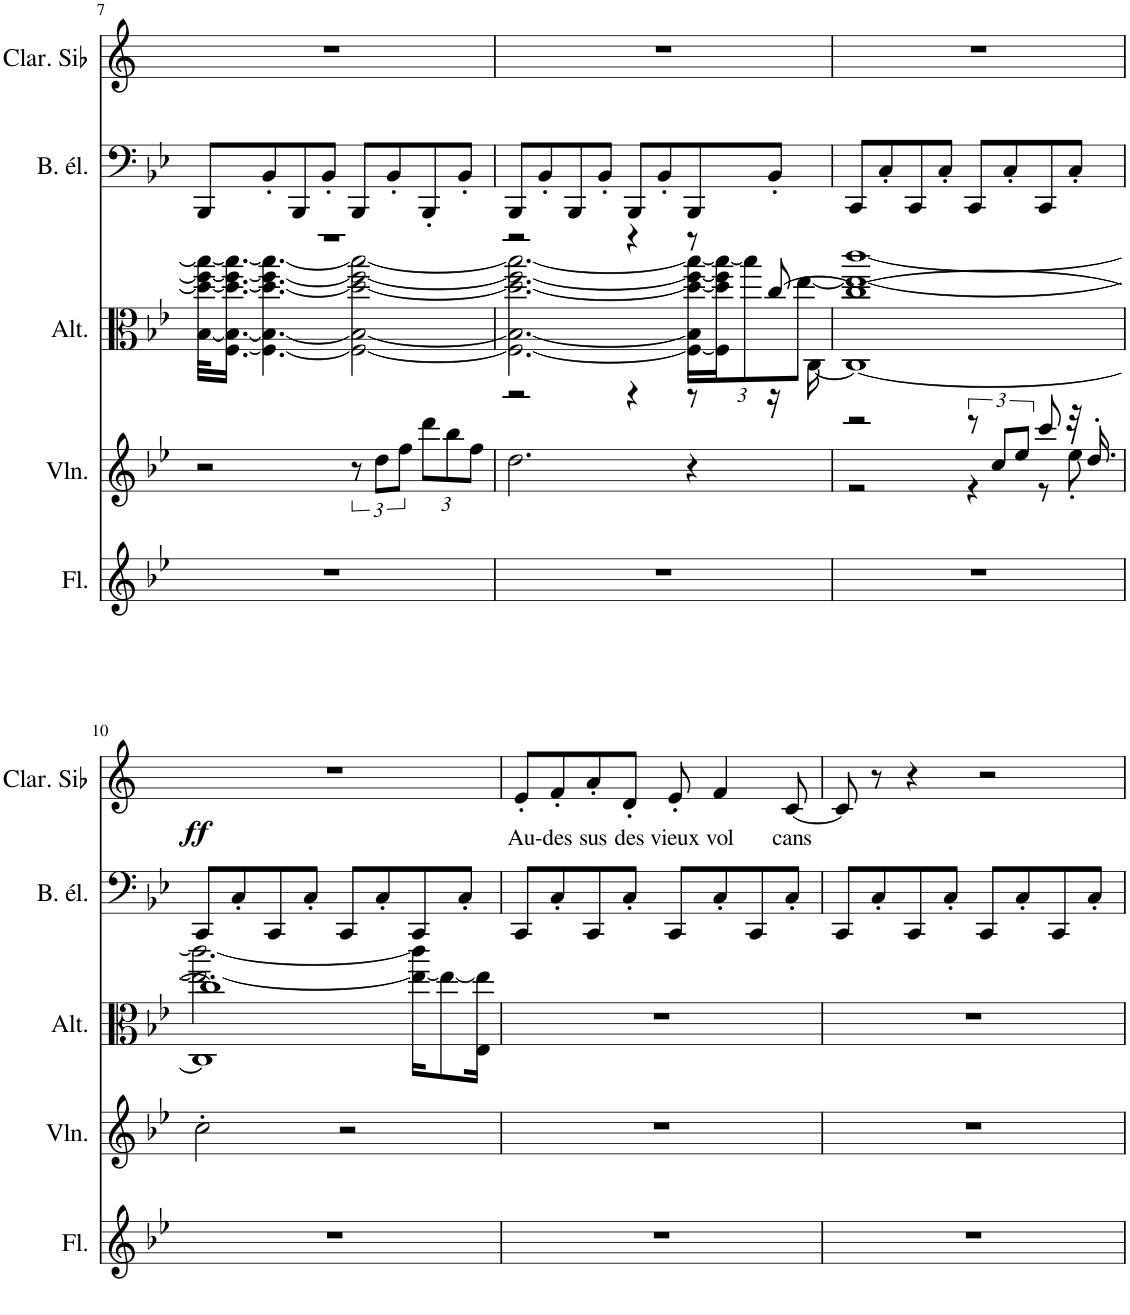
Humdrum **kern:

**kern	**kern	**kern	**kern	**kern	**text	**dynam
*part5	*part4	*part3	*part2	*part1	*part1	*part1
*staff5	*staff4	*staff3	*staff2	*staff1	*staff1	*staff1
*I"Flûte	*I"Violon	*I"Altos, VIOLINES	*I"Basse électrique	*I"Clarinette en Sib	*	*
*I'Fl.	*I'Vln.	*I'Alt.	*I'B. él.	*I'Clar. Sib	*	*
!!LO:PB:g=z
*clefG2	*clefG2	*clefC3	*clefF4	*clefG2	*	*
*	*	*	*Trd7c12	*Trd1c2	*	*
*k[b-e-]	*k[b-e-]	*k[b-e-]	*k[b-e-]	*k[]	*	*
*M4/4	*M4/4	*M4/4	*M4/4	*M4/4	*	*
=7	=7	=7	=7	=7	=7	=7
*	*	*^	*	*	*	*
1r	2r	1r	[32B-\ 32dd\_ 32ff\_ 32bb-\_KLL	8BBB-/L	1r	.	.
.	.	.	[16.F\ 16.B-\_ 16.dd\_ 16.ff\_ 16.bb-\_JJ	.	.	.	.
.	.	.	4.F\_ 4.B-\_ 4.dd\_ 4.ff\_ 4.bb-\_	8BB-'/	.	.	.
.	.	.	.	8BBB-/	.	.	.
.	.	.	.	8BB-'/J	.	.	.
.	12r	.	2F\_ 2B-\_ 2dd\_ 2ff\_ 2bb-\_	8BBB-/L	.	.	.
.	12dd\L	.	.	.	.	.	.
.	.	.	.	8BB-'/	.	.	.
.	12ff\J	.	.	.	.	.	.
*	*Xbrackettup	*	*	*	*	*	*
.	12ddd\L	.	.	8BBB-'/	.	.	.
.	12bb-\	.	.	.	.	.	.
.	.	.	.	8BB-'/J	.	.	.
.	12ff\J	.	.	.	.	.	.
=8	=8	=8	=8	=8	=8	=8	=8
*	*	*	*^	*	*	*	*
1r	2.dd\	2r	2.F\_ 2.B-\_ 2.dd\_ 2.ff\_ 2.bb-\_	2r	8BBB-/L	1r	.	.
.	.	.	.	.	8BB-'/	.	.	.
.	.	.	.	.	8BBB-/	.	.	.
.	.	.	.	.	8BB-'/J	.	.	.
.	.	4r	.	4r	8BBB-/L	.	.	.
.	.	.	.	.	8BB-'/	.	.	.
*	*	*	*Xbrackettup	*	*	*	*	*
.	4r	8r	24F\_ 24B-\] 24dd\_ 24ff\_ 24bb-\_LL	8r	8BBB-/	.	.	.
.	.	.	24F\] 24dd\] 24ff\] 24bb-\_J	.	.	.	.	.
.	.	.	12bb-\]	.	.	.	.	.
.	.	[8cc/	.	16r	8BB-'/J	.	.	.
.	.	.	[12ee-\J	.	.	.	.	.
.	.	.	.	[16C\	.	.	.	.
=9	=9	=9	=9	=9	=9	=9	=9	=9
*	*^	*	*	*	*	*	*	*
1r	2r	2r	1cc_	1ee-_ [1ccc	1C_	8CC/L	1r	.	.
.	.	.	.	.	.	8C'/	.	.	.
.	.	.	.	.	.	8CC/	.	.	.
.	.	.	.	.	.	8C'/J	.	.	.
*	*brackettup	*	*	*	*	*	*	*	*
.	12r	4r	.	.	.	8CC/L	.	.	.
.	12cc/L	.	.	.	.	.	.	.	.
.	.	.	.	.	.	8C'/	.	.	.
.	12ee-/J	.	.	.	.	.	.	.	.
.	8ccc/	8r	.	.	.	8CC/	.	.	.
.	32r	8ee-'\	.	.	.	8C'/J	.	.	.
.	16.dd'/	.	.	.	.	.	.	.	.
*	*v	*v	*	*	*	*	*	*	*
!!LO:LB:g=z
=10	=10	=10	=10	=10	=10	=10	=10	=10
!	!	!	!	!	!	!	!	!LO:DY:b
1r	2cc'\	1cc]	2.ee-\_ 2.ccc\_	1C]	8CC/L	1r	.	ff
.	.	.	.	.	8C'/	.	.	.
.	.	.	.	.	8CC/	.	.	.
.	.	.	.	.	8C'/J	.	.	.
.	2r	.	.	.	8CC/L	.	.	.
.	.	.	.	.	8C'/	.	.	.
.	.	.	16ee-\_ 16ccc\]KL	.	8CC/	.	.	.
.	.	.	8ee-\_	.	.	.	.	.
.	.	.	.	.	8C'/J	.	.	.
.	.	.	16E-\ 16ee-\]Jk	.	.	.	.	.
*	*	*	*v	*v	*	*	*	*
=11	=11	=11	=11	=11	=11	=11	=11
!	!	!	!	!	!	!LO:LY:b	!
*	*	*v	*v	*	*	*	*
1r	1r	1r	8CC/L	8e'/L	Au-	.
!	!	!	!	!	!LO:LY:b	!
.	.	.	8C'/	8f'/	des	.
!	!	!	!	!	!LO:LY:b	!
.	.	.	8CC/	8a'/	sus	.
!	!	!	!	!	!LO:LY:b	!
.	.	.	8C'/J	8d'/J	des	.
!	!	!	!	!	!LO:LY:b	!
.	.	.	8CC/L	8e'/	vieux	.
!	!	!	!	!	!LO:LY:b	!
.	.	.	8C'/	4f/	vol	.
.	.	.	8CC/	.	.	.
!	!	!	!	!	!LO:LY:b	!
.	.	.	8C'/J	[8c/	cans	.
=12	=12	=12	=12	=12	=12	=12
1r	1r	1r	8CC/L	8c/]	.	.
.	.	.	8C'/	8r	.	.
.	.	.	8CC/	4r	.	.
.	.	.	8C'/J	.	.	.
.	.	.	8CC/L	2r	.	.
.	.	.	8C'/	.	.	.
.	.	.	8CC/	.	.	.
.	.	.	8C'/J	.	.	.
=	=	=	=	=	=	=
*-	*-	*-	*-	*-	*-	*-
